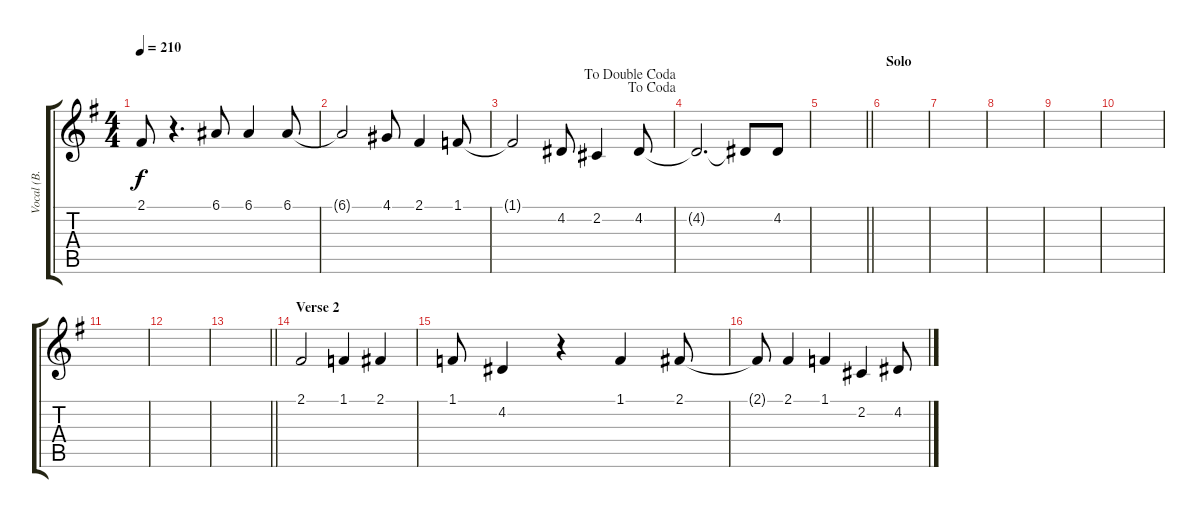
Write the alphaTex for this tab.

\track ("Vocal (В. Кипелов)" "Vocal (В. ") {instrument altosax}
\staff {score tabs}
\tuning (E4 B3 G3 D3 A2 E2) {hide}
\ts (4 4)
\tempo 210
\clef g2
\ks g
2.1{t}.8{dy f} r.4{d} 6.1.8 6.1.4 6.1.8 |
6.1{t}.2 4.1.8 2.1.4 1.1.8 |
\jump dacoda
\jump dadoublecoda
1.1{t}.2 4.2.8 2.2.4 4.2.8 |
4.2{t}.2{d} 4.2{t}.8 4.2.8 |
\barLineRight lightlight
|
\section ("" "Solo")
|
|
|
|
|
|
|
\barLineRight lightlight
|
\section ("" "Verse 2")
2.1.2 1.1.4 2.1.4 |
1.1.8 4.2.4 r.4 1.1.4 2.1.8 |
2.1{t}.8 2.1.4 1.1.4 2.2.4 4.2.8
